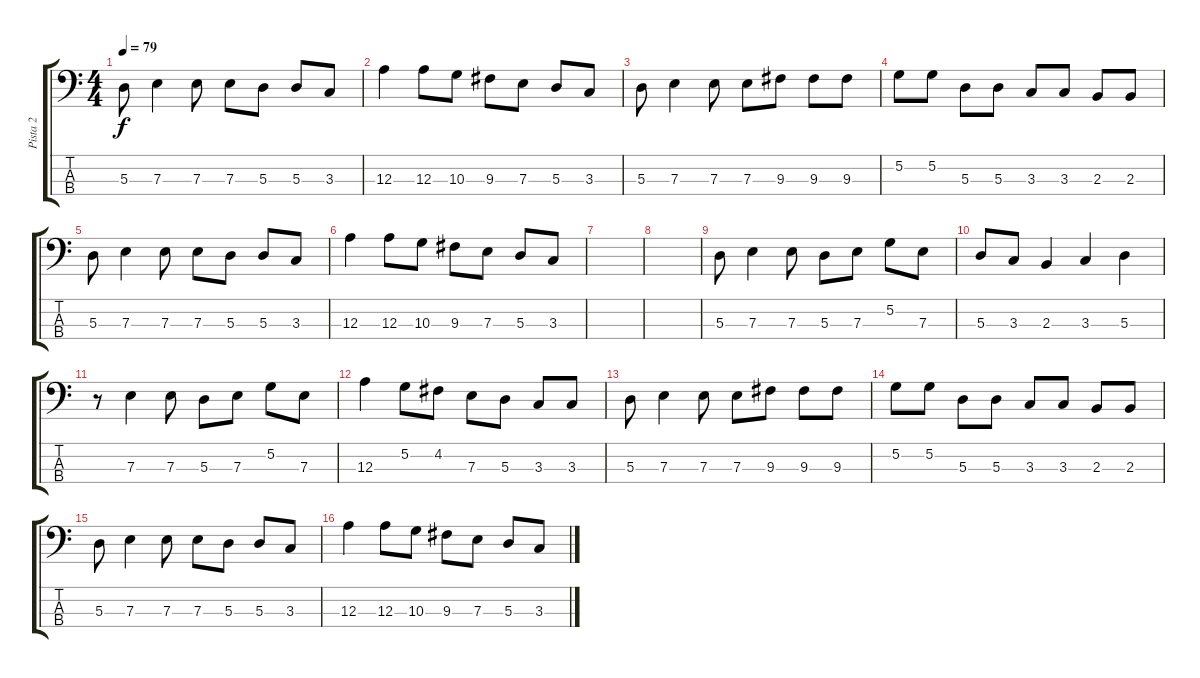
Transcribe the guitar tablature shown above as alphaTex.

\track ("Pista 2" "Pista 2") {instrument fretlessbass}
\staff {score tabs}
\tuning (G2 D2 A1 E1) {hide}
\ts (4 4)
\tempo 79
\clef f4
\ks c
5.3.8{dy f} 7.3.4 7.3.8 7.3.8 5.3.8 5.3.8 3.3.8 |
12.3.4 12.3.8 10.3.8 9.3.8 7.3.8 5.3.8 3.3.8 |
5.3.8 7.3.4 7.3.8 7.3.8 9.3.8 9.3.8 9.3.8 |
5.2.8 5.2.8 5.3.8 5.3.8 3.3.8 3.3.8 2.3.8 2.3.8 |
5.3.8 7.3.4 7.3.8 7.3.8 5.3.8 5.3.8 3.3.8 |
12.3.4 12.3.8 10.3.8 9.3.8 7.3.8 5.3.8 3.3.8 |
|
|
5.3.8 7.3.4 7.3.8 5.3.8 7.3.8 5.2.8 7.3.8 |
5.3.8 3.3.8 2.3.4 3.3.4 5.3.4 |
r.8 7.3.4 7.3.8 5.3.8 7.3.8 5.2.8 7.3.8 |
12.3.4 5.2.8 4.2.8 7.3.8 5.3.8 3.3.8 3.3.8 |
5.3.8 7.3.4 7.3.8 7.3.8 9.3.8 9.3.8 9.3.8 |
5.2.8 5.2.8 5.3.8 5.3.8 3.3.8 3.3.8 2.3.8 2.3.8 |
5.3.8 7.3.4 7.3.8 7.3.8 5.3.8 5.3.8 3.3.8 |
12.3.4 12.3.8 10.3.8 9.3.8 7.3.8 5.3.8 3.3.8
